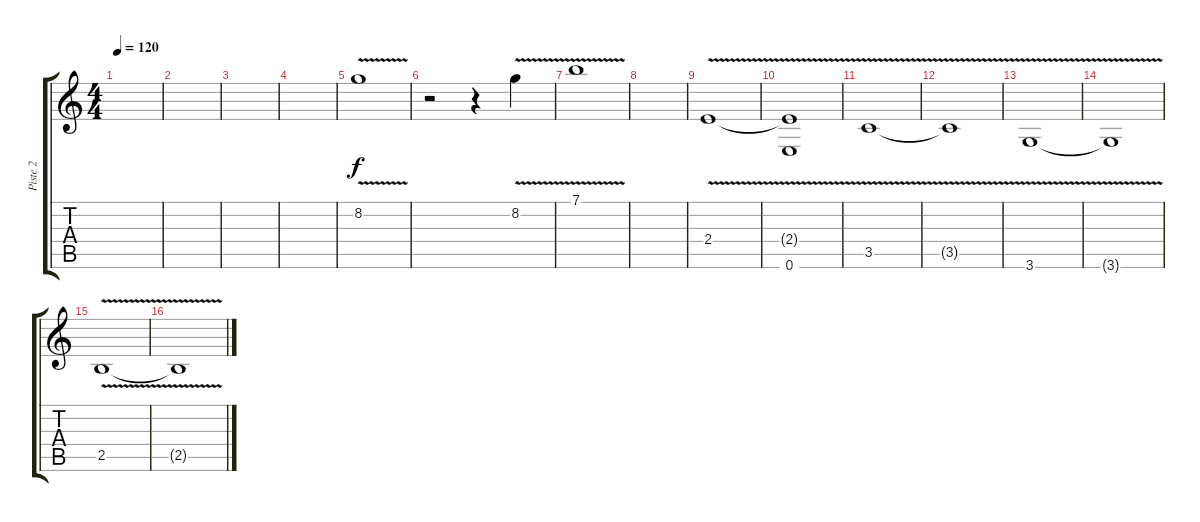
\track ("Piste 2" "Piste 2") {instrument electricguitarclean}
\staff {score tabs}
\tuning (E4 B3 G3 D3 A2 E2) {hide}
\ts (4 4)
\tempo 120
\clef g2
\ks c
|
|
|
|
8.2{v}.1{instrument electricguitarjazz} |
r.2 r.4 8.2{v}.4 |
7.1{v}.1 |
|
2.4{v}.1{instrument electricguitarclean} |
(2.4{t} 0.6).1 |
3.5{v}.1 |
3.5{t}.1 |
3.6{v}.1 |
3.6{t}.1 |
2.5{v}.1 |
2.5{t}.1
